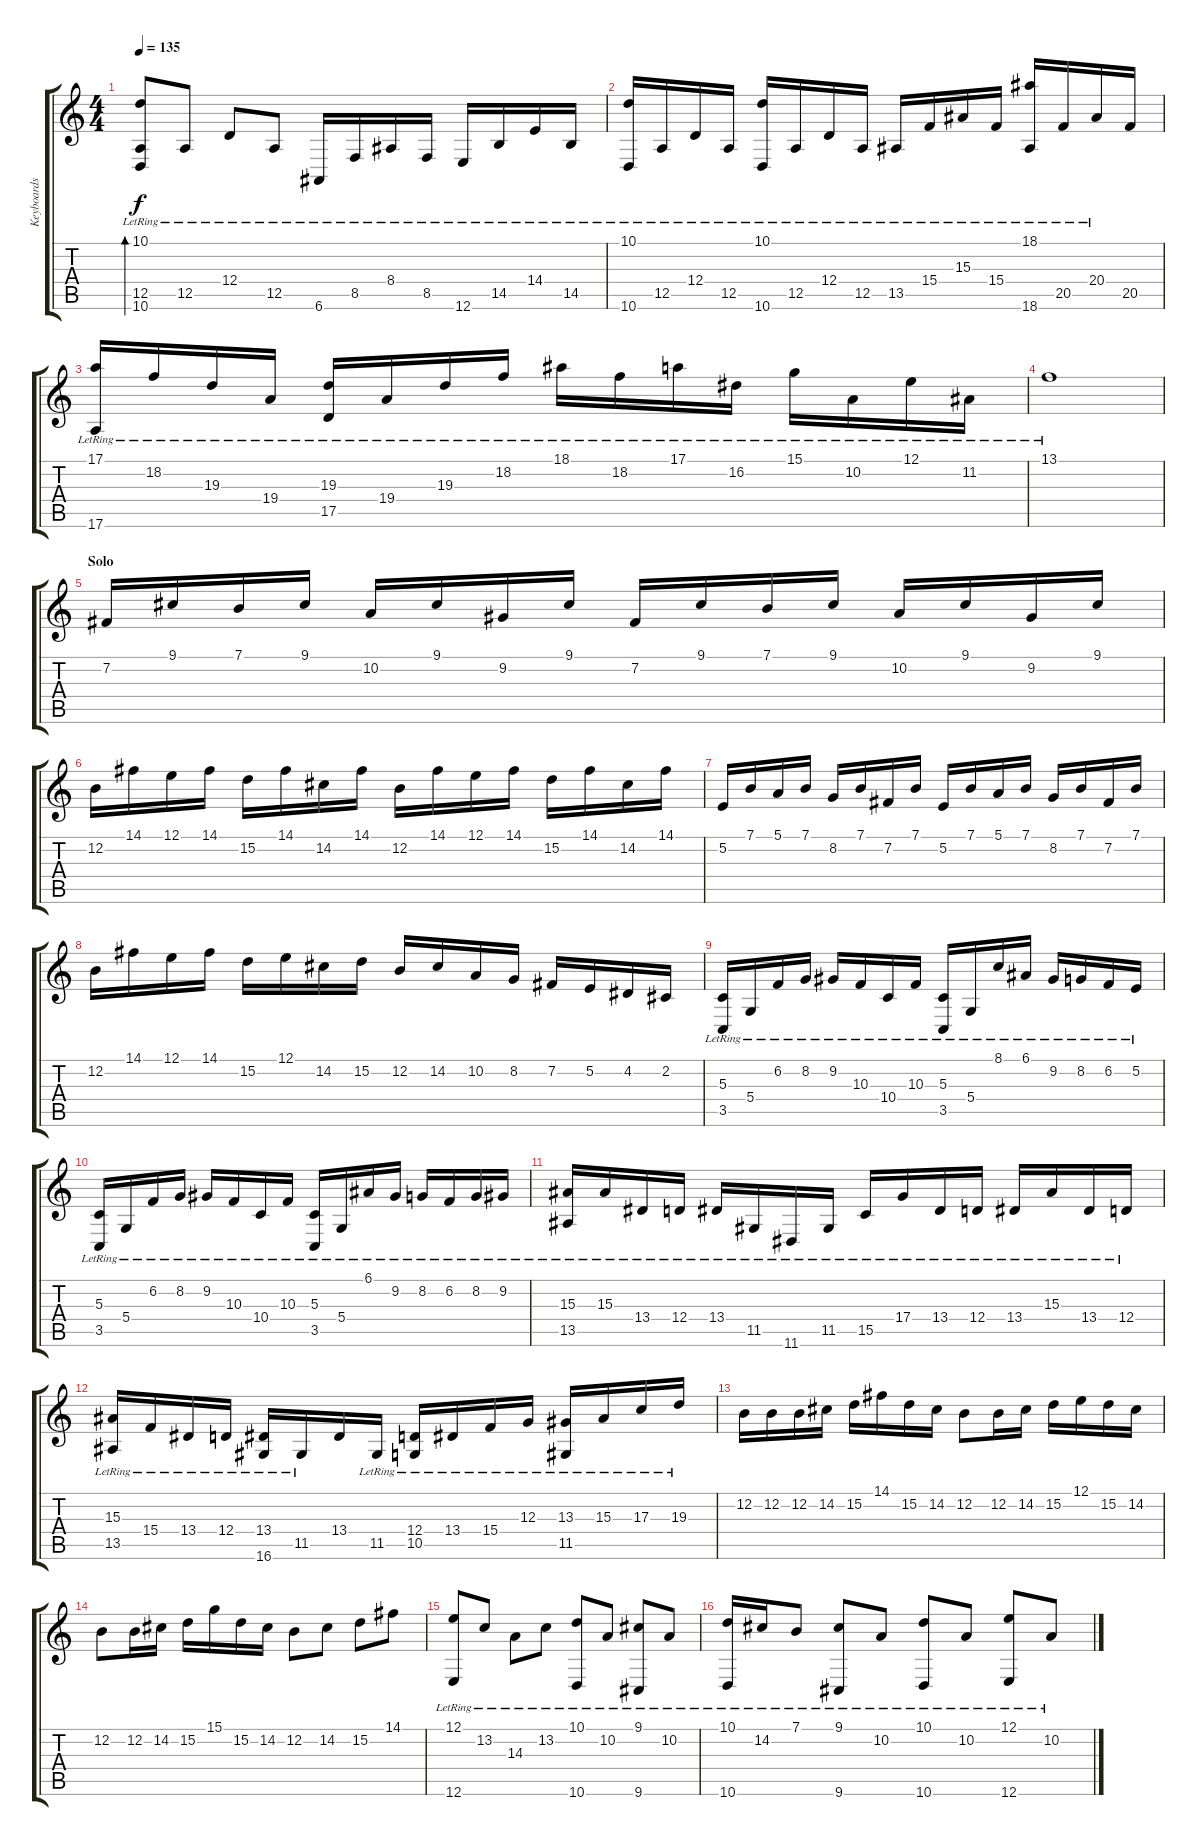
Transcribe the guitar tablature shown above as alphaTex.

\track ("Keyboards" "Keyboards") {instrument harpsichord}
\staff {score tabs}
\tuning (E4 B3 G3 D3 A2 E2) {hide}
\ts (4 4)
\tempo 135
\clef g2
\ks c
(10.1{lr} 12.5{lr} 10.6{lr}).8{bd 120 dy f} 12.5{lr}.8 12.4{lr}.8 12.5{lr}.8 6.6{lr}.16 8.5{lr}.16 8.4{lr}.16 8.5{lr}.16 12.6{lr}.16 14.5{lr}.16 14.4{lr}.16 14.5{lr}.16 |
(10.1{lr} 10.6{lr}).16 12.5{lr}.16 12.4{lr}.16 12.5{lr}.16 (10.1{lr} 10.6{lr}).16 12.5{lr}.16 12.4{lr}.16 12.5{lr}.16 13.5{lr}.16 15.4{lr}.16 15.3{lr}.16 15.4{lr}.16 (18.1{lr} 18.6{lr}).16 20.5{lr}.16 20.4{lr}.16 20.5.16 |
(17.1{lr} 17.6{lr}).16 18.2{lr}.16 19.3{lr}.16 19.4{lr}.16 (19.3{lr} 17.5{lr}).16 19.4{lr}.16 19.3{lr}.16 18.2{lr}.16 18.1{lr}.16 18.2{lr}.16 17.1{lr}.16 16.2{lr}.16 15.1{lr}.16 10.2{lr}.16 12.1{lr}.16 11.2{lr}.16 |
13.1{lr}.1 |
\section ("" "Solo")
7.2.16 9.1.16 7.1.16 9.1.16 10.2.16 9.1.16 9.2.16 9.1.16 7.2.16 9.1.16 7.1.16 9.1.16 10.2.16 9.1.16 9.2.16 9.1.16 |
12.2.16 14.1.16 12.1.16 14.1.16 15.2.16 14.1.16 14.2.16 14.1.16 12.2.16 14.1.16 12.1.16 14.1.16 15.2.16 14.1.16 14.2.16 14.1.16 |
5.2.16 7.1.16 5.1.16 7.1.16 8.2.16 7.1.16 7.2.16 7.1.16 5.2.16 7.1.16 5.1.16 7.1.16 8.2.16 7.1.16 7.2.16 7.1.16 |
12.2.16 14.1.16 12.1.16 14.1.16 15.2.16 12.1.16 14.2.16 15.2.16 12.2.16 14.2.16 10.2.16 8.2.16 7.2.16 5.2.16 4.2.16 2.2.16 |
(5.3{lr} 3.5{lr}).16 5.4{lr}.16 6.2{lr}.16 8.2{lr}.16 9.2{lr}.16 10.3{lr}.16 10.4{lr}.16 10.3{lr}.16 (5.3{lr} 3.5{lr}).16 5.4{lr}.16 8.1{lr}.16 6.1{lr}.16 9.2{lr}.16 8.2{lr}.16 6.2{lr}.16 5.2{lr}.16 |
(5.3{lr} 3.5{lr}).16 5.4{lr}.16 6.2{lr}.16 8.2{lr}.16 9.2{lr}.16 10.3{lr}.16 10.4{lr}.16 10.3{lr}.16 (5.3{lr} 3.5{lr}).16 5.4{lr}.16 6.1{lr}.16 9.2{lr}.16 8.2{lr}.16 6.2{lr}.16 8.2{lr}.16 9.2{lr}.16 |
(15.3{lr} 13.5{lr}).16 15.3{lr}.16 13.4{lr}.16 12.4{lr}.16 13.4{lr}.16 11.5{lr}.16 11.6{lr}.16 11.5{lr}.16 15.5{lr}.16 17.4{lr}.16 13.4{lr}.16 12.4{lr}.16 13.4{lr}.16 15.3{lr}.16 13.4{lr}.16 12.4{lr}.16 |
(15.3{lr} 13.5{lr}).16 15.4{lr}.16 13.4{lr}.16 12.4{lr}.16 (13.4{lr} 16.6{lr}).16 11.5{lr}.16 13.4.16 11.5{lr}.16 (12.4{lr} 10.5{lr}).16 13.4{lr}.16 15.4{lr}.16 12.3{lr}.16 (13.3{lr} 11.5{lr}).16 15.3{lr}.16 17.3{lr}.16 19.3{lr}.16 |
12.2.16 12.2.16 12.2.16 14.2.16 15.2.16 14.1.16 15.2.16 14.2.16 12.2.8 12.2.16 14.2.16 15.2.16 12.1.16 15.2.16 14.2.16 |
12.2.8 12.2.16 14.2.16 15.2.16 15.1.16 15.2.16 14.2.16 12.2.8 14.2.8 15.2.8 14.1.8 |
(12.1{lr} 12.6{lr}).8 13.2{lr}.8 14.3{lr}.8 13.2{lr}.8 (10.1{lr} 10.6{lr}).8 10.2{lr}.8 (9.1{lr} 9.6{lr}).8 10.2{lr}.8 |
(10.1{lr} 10.6{lr}).16 14.2{lr}.16 7.1{lr}.8 (9.1{lr} 9.6{lr}).8 10.2{lr}.8 (10.1{lr} 10.6{lr}).8 10.2{lr}.8 (12.1{lr} 12.6{lr}).8 10.2{lr}.8
